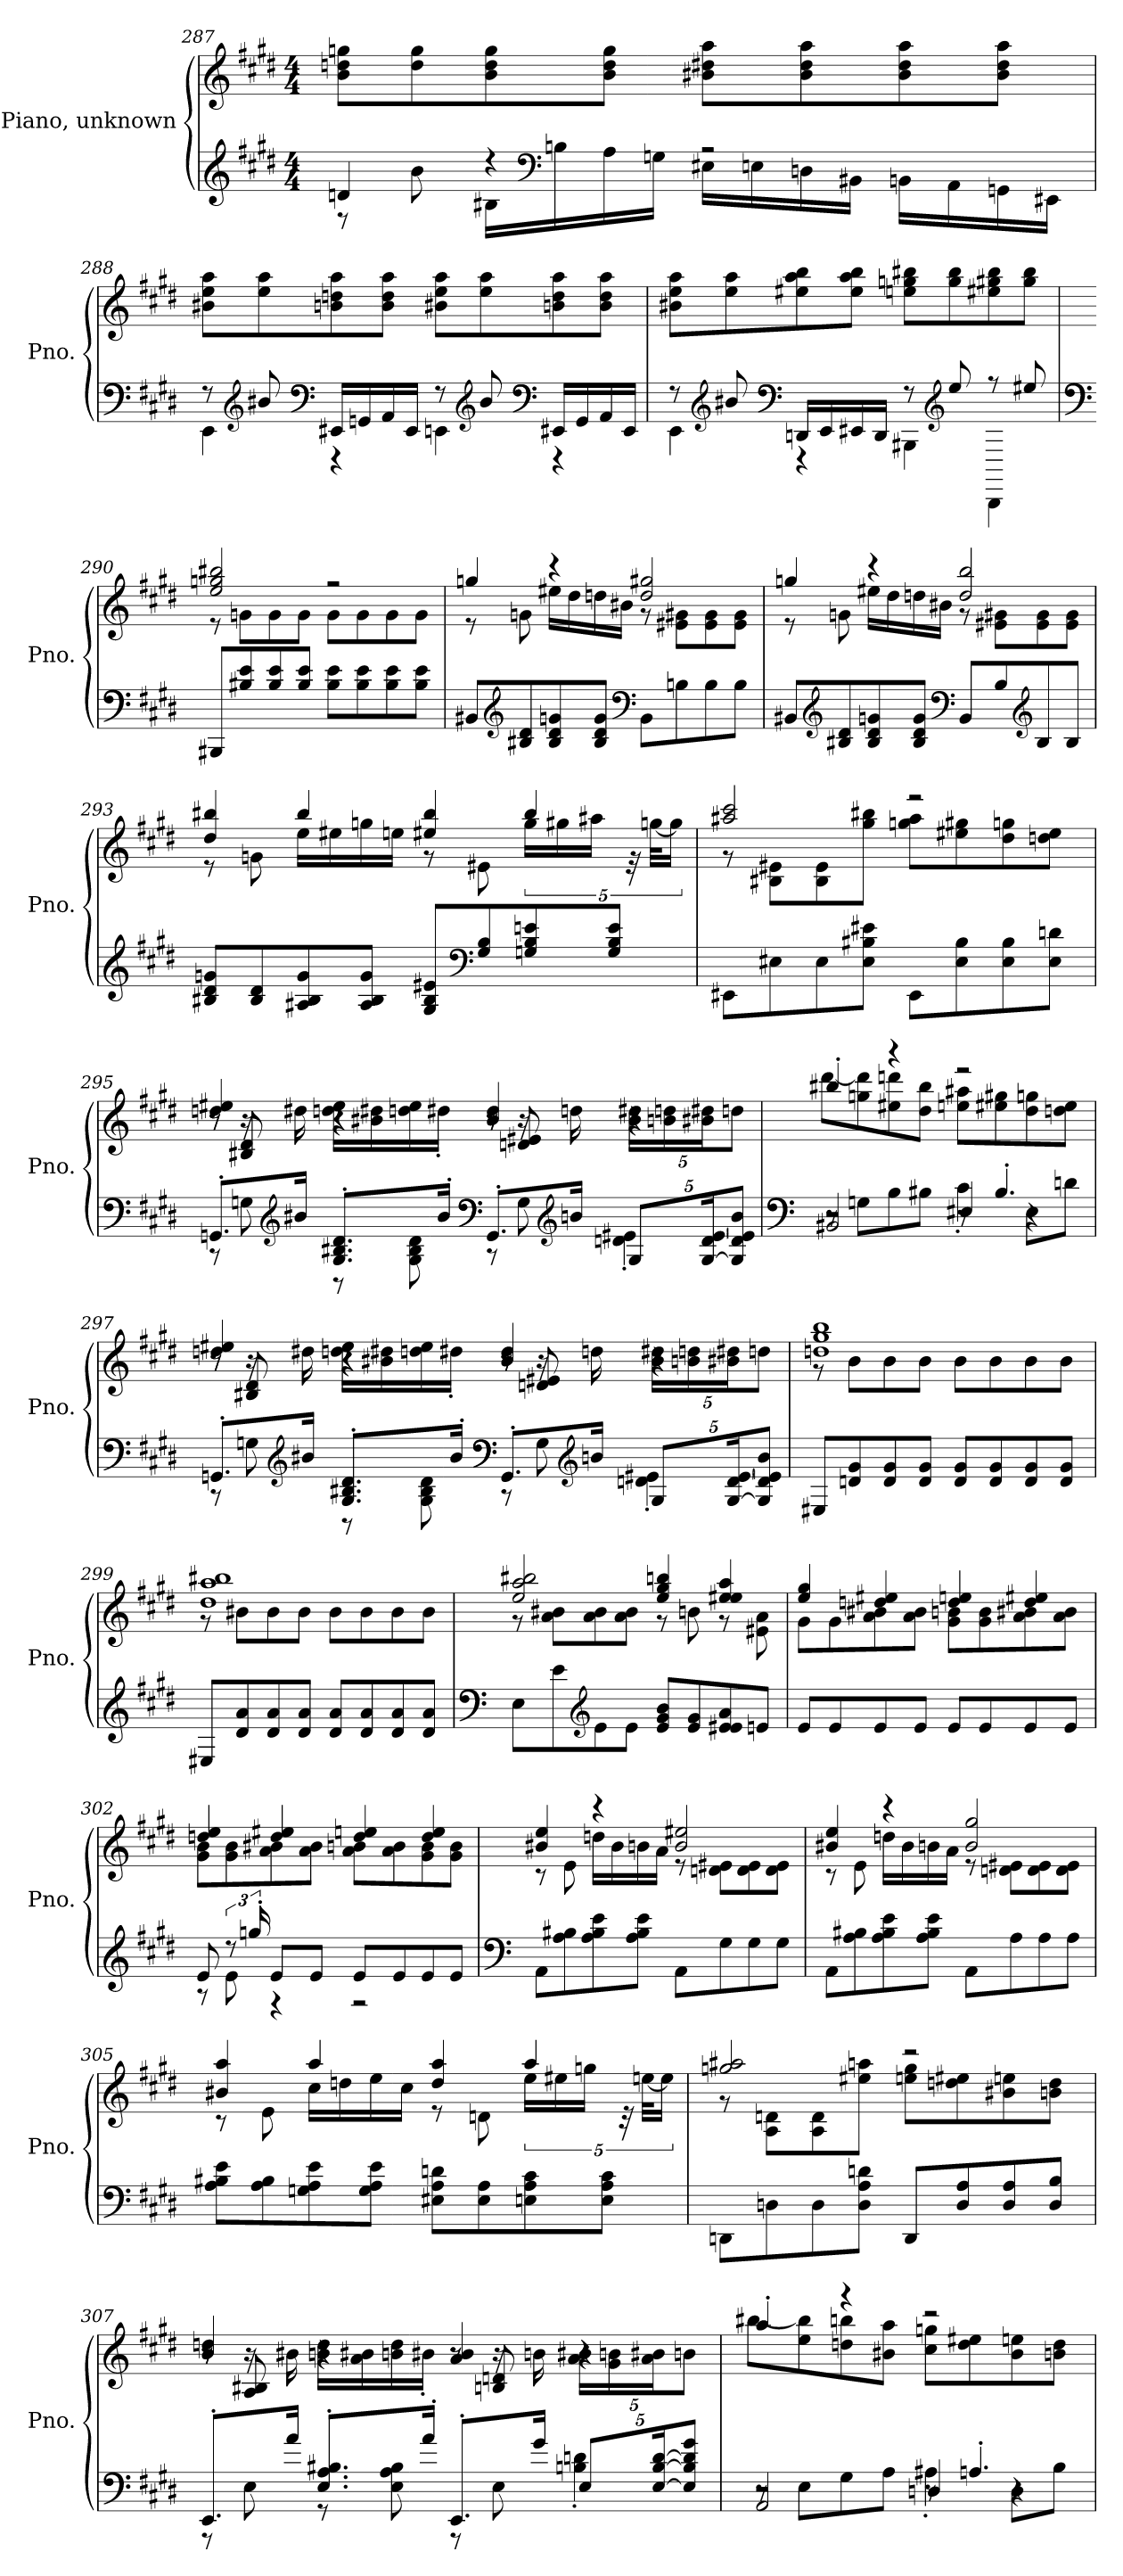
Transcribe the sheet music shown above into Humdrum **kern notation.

**kern	**kern
*part1	*part1
*staff2	*staff1
*I"Piano, unknown	*
*I'Pno.	*
*clefG2	*clefG2
*k[f#c#g#d#]	*k[f#c#g#d#]
*M4/4	*M4/4
=287	=287
*^	*
4dn/	8r	8b\ 8ddn\ 8ggn\L
.	8b\	8dd\ 8gg\
4r	16B#X\LL	8b\ 8dd\ 8gg\
*clefF4	*	*
.	16Bn\	.
.	16A\	8b\ 8dd\ 8gg\J
.	16Gn\JJ	.
2r	16E#X\LL	8b#X\ 8dd#X\ 8aa\L
.	16En\	.
.	16Dn\	8b#\ 8dd#\ 8aa\
.	16BB#X\JJ	.
.	16BBn\LL	8b#\ 8dd#\ 8aa\
.	16AA\	.
.	16GGn\	8b#\ 8dd#\ 8aa\J
.	16EE#X\JJ	.
!!LO:LB:g=z
=288	=288	=288
8r	4EE\	8b#X\ 8ee\ 8aa\L
*clefG2	*	*
8b#X/	.	8ee\ 8aa\
*clefF4	*	*
16EE#X/LL	4r	8bn\ 8ddn\ 8aa\
16GGn/	.	.
16AA/	.	8b\ 8dd\ 8aa\J
16EE#/JJ	.	.
8r	4EEn\	8b#X\ 8ee\ 8aa\L
*clefG2	*	*
8b#/	.	8ee\ 8aa\
*clefF4	*	*
16EE#X/LL	4r	8bn\ 8dd\ 8aa\
16GG/	.	.
16AA/	.	8b\ 8dd\ 8aa\J
16EE#/JJ	.	.
!!LO:LB:g=z
=289	=289	=289
8r	4EE\	8b#X\ 8ee\ 8aa\L
*clefG2	*	*
8b#X/	.	8ee\ 8aa\
*clefF4	*	*
16DDn/LL	4r	8ee#X\ 8aa\ 8bb\
16EE/	.	.
16EE#X/	.	8ee#\ 8aa\ 8bb\J
16DD/JJ	.	.
8r	4BBB#X\	8een\ 8ggn\ 8bb#X\L
*clefG2	*	*
8ee/	.	8gg\ 8bb#\
8r	4BBB#\	8ee#X\ 8gg#X\ 8bb#\
8ee#X/	.	8gg#\ 8bb#\J
*v	*v	*
=290	=290
*clefF4	*
*	*^
8BBB#X/L	2ee/ 2ggn/ 2bb#X/	8r
8B#X/ 8e/	.	8gn\L
8B#/ 8e/	.	8g\
8B#/ 8e/J	.	8g\J
8B#\ 8e\L	2r	8g\L
8B#\ 8e\	.	8g\
8B#\ 8e\	.	8g\
8B#\ 8e\J	.	8g\J
!!LO:LB:g=z	!!
=291	=291	=291
8BB#X/L	4ggn/	8r
*clefG2	*	*
8B#X/ 8d#/	.	8gn\
8B#/ 8d#/ 8gn/	4r	16ee#X\LL
.	.	16dd#\
8B#/ 8d#/ 8g/J	.	16ddn\
.	.	16b#X\JJ
*clefF4	*	*
8BB#\L	2dd/ 2gg#X/	8r
8Bn\	.	8e#X\ 8g#X\L
8B\	.	8e#\ 8g#\
8B\J	.	8e#\ 8g#\J
=292	=292	=292
8BB#X/L	4ggn/	8r
*clefG2	*	*
8B#X/ 8d#/	.	8gn\
8B#/ 8d#/ 8gn/	4r	16ee#X\LL
.	.	16dd#\
8B#/ 8d#/ 8g/J	.	16ddn\
.	.	16b#X\JJ
*clefF4	*	*
8BB#/L	2dd/ 2bb/	8r
8B#/	.	8e#X\ 8g#X\L
*clefG2	*	*
8B#/	.	8e#\ 8g#\
8B#/J	.	8e#\ 8g#\J
!!LO:LB:g=z	!!
=293	=293	=293
8B#X/ 8d#/ 8gn/L	4dd#/ 4bb#X/	8r
8B#/ 8d#/	.	8gn\
8A#X/ 8B#/ 8g/	4bb#/	16ee\LL
.	.	16ee#X\
8A#/ 8B#/ 8g/J	.	16ggn\
.	.	16een\JJ
8G#/ 8B#/ 8e#X/L	4ee#X/ 4bb#/	8r
*clefF4	*	*
8G#/ 8B#/	.	8e#X\
8Gn/ 8B#/ 8en/	4bb#/	20gg\LL
.	.	20gg#X\
.	.	20aa#X\JJ
8G/ 8B#/ 8e/J	.	.
.	.	40r
.	.	[40ggn\KLL
.	.	20gg\JJ]
=294	=294	=294
8EE#X\L	2aa#X/ 2ccc#/	8r
8E#X\	.	8B#X\ 8e#X\L
8E#\	.	8B#\ 8e#\
8E#\ 8B#X\ 8e#X\J	.	8gg#\ 8bb#X\J
8EE#\L	2r	8ggn\ 8aa#\L
8E#\ 8B#\	.	8ee#X\ 8gg#X\
8E#\ 8B#\	.	8dd#\ 8ggn\
8E#\ 8dn\J	.	8ddn\ 8ee#\J
!!LO:LB:g=z
=295	=295	=295
*^	*	*^
8.GGn'/L	8r	4ddn/ 4ee#X/	8r	8r
.	8Gn\	.	16r	8B#X/ 8d#/
*clefG2	*	*	*	*
16b#X/Jk	.	.	16dd#X\	.
8.G/' 8.B#X/' 8.d#/'L	8r	4r	16ddn\ 16ee#\LL	4r
.	.	.	16b#X\ 16dd#X\	.
.	8G\ 8B#\ 8d#\	.	16ddn\ 16ee#\	.
16b#'/Jk	.	.	16dd#X'\JJ	.
*clefF4	*	*	*	*
8.GG'/L	8r	4b#/ 4dd#/	8r	8r
.	8G\	.	16r	8dn/ 8e#X/
*clefG2	*	*	*	*
16bn/Jk	.	.	16ddn\	.
*Xbrackettup	*	*	*Xbrackettup	*
10G/L	4dn\' 4e#X\'	4r	20b#\ 20dd#X\LL	4r
.	.	.	20bn\ 20ddn\	.
[20G/ [20d/ [20e#/K	.	.	20b#X\ 20dd#X\J	.
10G/] 10d/] 10e#/] 10b/J	.	.	10ddn\J	.
*v	*v	*	*	*
*	*v	*v	*v
!!LO:PB:g=z
=296	=296
*clefF4	*
*^	*^
*	*^	*	*
2r	8r	2BB#X/	4bb#X'/	[8ddd#\L
.	8Gn\L	.	.	8ggn\ 8ddd#\]
.	8B\	.	4r	8ee#X\ 8dddn\
.	8B#X\J	.	.	8dd#\ 8bb#\J
8r	4c#'\	4E#X/	2r	8een\ 8aa#X\L
4.B#'/	.	.	.	8ee#X\ 8gg#X\
.	8E#\L	4r	.	8dd#\ 8ggn\
.	8dn\J	.	.	8ddn\ 8ee#\J
*	*v	*v	*	*
!!LO:LB:g=z
=297	=297	=297	=297
*	*	*	*^
8.GGn'/L	8r	4ddn/ 4ee#X/	8r	8r
.	8Gn\	.	16r	8B#X/ 8d#/
*clefG2	*	*	*	*
16b#X/Jk	.	.	16dd#X\	.
8.G/' 8.B#X/' 8.d#/'L	8r	4r	16ddn\ 16ee#\LL	4r
.	.	.	16b#X\ 16dd#X\	.
.	8G\ 8B#\ 8d#\	.	16ddn\ 16ee#\	.
16b#'/Jk	.	.	16dd#X'\JJ	.
*clefF4	*	*	*	*
8.GG'/L	8r	4b#/ 4dd#/	8r	8r
.	8G\	.	16r	8dn/ 8e#X/
*clefG2	*	*	*	*
16bn/Jk	.	.	16ddn\	.
10G/L	4dn\' 4e#X\'	4r	20b#\ 20dd#X\LL	4r
.	.	.	20bn\ 20ddn\	.
[20G/ [20d/ [20e#/K	.	.	20b#X\ 20dd#X\J	.
10G/] 10d/] 10e#/] 10b/J	.	.	10ddn\J	.
*v	*v	*	*	*
*	*	*v	*v
!!LO:LB:g=z
=298	=298	=298
8E#X/L	1ddn 1gg# 1bb	8r
8dn/ 8g#/	.	8b\L
8d/ 8g#/	.	8b\
8d/ 8g#/J	.	8b\J
8d/ 8g#/L	.	8b\L
8d/ 8g#/	.	8b\
8d/ 8g#/	.	8b\
8d/ 8g#/J	.	8b\J
=299	=299	=299
8E#X/L	1dd# 1aa 1bb#X	8r
8d#/ 8a/	.	8b#X\L
8d#/ 8a/	.	8b#\
8d#/ 8a/J	.	8b#\J
8d#/ 8a/L	.	8b#\L
8d#/ 8a/	.	8b#\
8d#/ 8a/	.	8b#\
8d#/ 8a/J	.	8b#\J
=300	=300	=300
*clefF4	*	*
8E\L	2ee/ 2aa/ 2bb#X/	8r
8e\	.	8a\ 8b#X\L
*clefG2	*	*
8e\	.	8a\ 8b#\
8e\J	.	8a\ 8b#\J
8e/ 8g#/ 8b/L	4ee/ 4gg#/ 4bbn/	8r
8e/ 8g#/	.	8bn\
8e/ 8e#X/ 8a/	4ee/ 4ee#X/ 4aa/	8r
8en/J	.	8e#X\ 8a\
!!LO:LB:g=z	!!
=301	=301	=301
8e/L	4ee/ 4gg#/	8g#\L
8e/	.	8g#\
8e/	4ddn/ 4ee#X/	8a\ 8b#X\
8e/J	.	8a\ 8b#\J
8e/L	4dd/ 4een/	8g#\ 8bn\L
8e/	.	8g#\ 8b\
8e/	4dd/ 4ee#X/	8a\ 8b#X\
8e/J	.	8a\ 8b#\J
=302	=302	=302
*^	*	*
8e/	8r	4ddn/ 4ee/	8g#\ 8b\L
*brackettup	*	*	*
12r	8e\	.	8g#\ 8b\
24ggn'/	.	.	.
8e/L	4r	4dd/ 4ee#X/	8a\ 8b#X\
8e/J	.	.	8a\ 8b#\J
8e/L	2r	4dd/ 4een/	8a\ 8bn\L
8e/	.	.	8a\ 8b\
8e/	.	4dd/ 4ee/	8g#\ 8b\
8e/J	.	.	8g#\ 8b\J
*v	*v	*	*
!!LO:LB:g=z	!!
=303	=303	=303
*clefF4	*	*
8AA\L	4b#X/ 4ee/	8r
8A\ 8B#X\	.	8e\
8A\ 8B#\ 8e\	4r	16ddn\LL
.	.	16b#\
8A\ 8B#\ 8e\J	.	16bn\
.	.	16a\JJ
8AA\L	2b/ 2ee#X/	8r
8G#\	.	8dn\ 8e#X\L
8G#\	.	8d\ 8e#\
8G#\J	.	8d\ 8e#\J
=304	=304	=304
8AA\L	4b#X/ 4ee/	8r
8A\ 8B#X\	.	8e\
8A\ 8B#\ 8e\	4r	16ddn\LL
.	.	16b#\
8A\ 8B#\ 8e\J	.	16bn\
.	.	16a\JJ
8AA\L	2b/ 2gg#/	8r
8A\	.	8dn\ 8e#X\L
8A\	.	8d\ 8e#\
8A\J	.	8d\ 8e#\J
!!LO:LB:g=z	!!
=305	=305	=305
8A\ 8B#X\ 8e\L	4b#X/ 4aa/	8r
8A\ 8B#\	.	8e\
8Gn\ 8A\ 8e\	4aa/	16cc#\LL
.	.	16ddn\
8G\ 8A\ 8e\J	.	16ee\
.	.	16cc#\JJ
8E#X\ 8A\ 8dn\L	4dd/ 4aa/	8r
8E#\ 8A\	.	8dn\
*	*	*brackettup
8En\ 8A\ 8c#\	4aa/	20ee\LL
.	.	20ee#X\
.	.	20ggn\JJ
8E\ 8A\ 8c#\J	.	.
.	.	40r
.	.	[40een\KLL
.	.	20ee\JJ]
=306	=306	=306
8DDn\L	2ggn/ 2aa#X/	8r
8Dn\	.	8A\ 8dn\L
8D\	.	8A\ 8d\
8D\ 8A\ 8dn\J	.	8ee#X\ 8aan\J
8DD/L	2r	8een\ 8gg\L
8D/ 8A/	.	8ddn\ 8ee#X\
8D/ 8A/	.	8b#X\ 8een\
8D/ 8B/J	.	8bn\ 8dd\J
!!LO:PB:g=z
=307	=307	=307
*^	*	*^
8.EE'/L	8r	4b/ 4ddn/	8r	8r
.	8E\	.	16r	8A/ 8B#X/
16a/Jk	.	.	16b#X\	.
8.E/' 8.A/' 8.B#X/'L	8r	4r	16bn\ 16dd\LL	4r
.	.	.	16a\ 16b#X\	.
.	8E\ 8A\ 8B#\	.	16bn\ 16dd\	.
16a'/Jk	.	.	16b#X'\JJ	.
8.EE'/L	8r	4a/ 4b#/	8r	8r
.	8E\	.	16r	8Bn/ 8dn/
16g#/Jk	.	.	16bn\	.
*Xbrackettup	*	*	*Xbrackettup	*
10E/L	4Bn\' 4dn\'	4r	20a\ 20b#X\LL	4r
.	.	.	20g#\ 20bn\	.
[20E/ [20B/ [20d/K	.	.	20a\ 20b#X\J	.
10E/] 10B/] 10d/] 10g#/J	.	.	10bn\J	.
*	*	*	*v	*v
=308	=308	=308	=308
*	*^	*	*
2r	8r	2AA/	4aa'/	[8bb#X\L
.	8E\L	.	.	8ee\ 8bb#\]
.	8G#\	.	4r	8ddn\ 8bbn\
.	8A\J	.	.	8b#X\ 8aa\J
8r	4A#X'\	4Dn/	2r	8cc#\ 8ggn\L
4.An'/	.	.	.	8dd\ 8ee#X\
.	8D\L	4r	.	8b#\ 8een\
.	8B\J	.	.	8bn\ 8dd\J
*v	*v	*v	*	*
*	*v	*v
=	=
*-	*-
